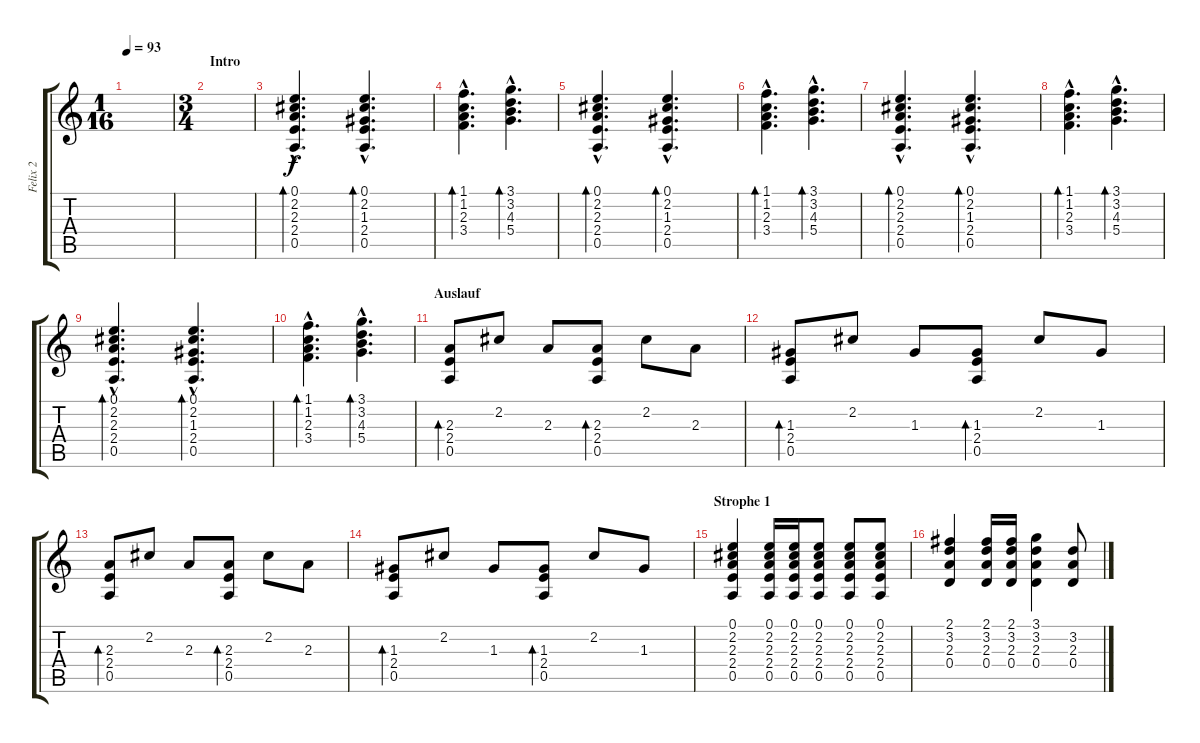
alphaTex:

\track ("Felix 2" "Felix 2") {instrument acousticguitarsteel}
\staff {score tabs}
\tuning (E4 B3 G3 D3 A2 E2) {hide}
\ts (1 16)
\tempo 93
\clef g2
\ks c
|
\ts (3 4)
\section ("" "Intro")
|
(0.1{hac} 2.2{hac} 2.3{hac} 2.4{hac} 0.5{hac}).4{d bd 60} (0.1{hac} 2.2{hac} 1.3{hac} 2.4{hac} 0.5{hac}).4{d bd 60} |
(1.1{hac} 1.2{hac} 2.3{hac} 3.4{hac}).4{d bd 60} (3.1{hac} 3.2{hac} 4.3{hac} 5.4{hac}).4{d bd 60} |
(0.1{hac} 2.2{hac} 2.3{hac} 2.4{hac} 0.5{hac}).4{d bd 60} (0.1{hac} 2.2{hac} 1.3{hac} 2.4{hac} 0.5{hac}).4{d bd 60} |
(1.1{hac} 1.2{hac} 2.3{hac} 3.4{hac}).4{d bd 60} (3.1{hac} 3.2{hac} 4.3{hac} 5.4{hac}).4{d bd 60} |
(0.1{hac} 2.2{hac} 2.3{hac} 2.4{hac} 0.5{hac}).4{d bd 60} (0.1{hac} 2.2{hac} 1.3{hac} 2.4{hac} 0.5{hac}).4{d bd 60} |
(1.1{hac} 1.2{hac} 2.3{hac} 3.4{hac}).4{d bd 60} (3.1{hac} 3.2{hac} 4.3{hac} 5.4{hac}).4{d bd 60} |
(0.1{hac} 2.2{hac} 2.3{hac} 2.4{hac} 0.5{hac}).4{d bd 60} (0.1{hac} 2.2{hac} 1.3{hac} 2.4{hac} 0.5{hac}).4{d bd 60} |
(1.1{hac} 1.2{hac} 2.3{hac} 3.4{hac}).4{d bd 60} (3.1{hac} 3.2{hac} 4.3{hac} 5.4{hac}).4{d bd 60} |
\section ("" "Auslauf")
(2.3 2.4 0.5).8{bd 60} 2.2.8 2.3.8 (2.3 2.4 0.5).8{bd 60} 2.2.8 2.3.8 |
(1.3 2.4 0.5).8{bd 60} 2.2.8 1.3.8 (1.3 2.4 0.5).8{bd 60} 2.2.8 1.3.8 |
(2.3 2.4 0.5).8{bd 60} 2.2.8 2.3.8 (2.3 2.4 0.5).8{bd 60} 2.2.8 2.3.8 |
(1.3 2.4 0.5).8{bd 60} 2.2.8 1.3.8 (1.3 2.4 0.5).8{bd 60} 2.2.8 1.3.8 |
\section ("" "Strophe 1")
(0.1 2.2 2.3 2.4 0.5).4 (0.1 2.2 2.3 2.4 0.5).16 (0.1 2.2 2.3 2.4 0.5).16 (0.1 2.2 2.3 2.4 0.5).8 (0.1 2.2 2.3 2.4 0.5).8 (0.1 2.2 2.3 2.4 0.5).8 |
(2.1 3.2 2.3 0.4).4 (2.1 3.2 2.3 0.4).16 (2.1 3.2 2.3 0.4).16 (3.1 3.2 2.3 0.4).4 (3.2 2.3 0.4).8
